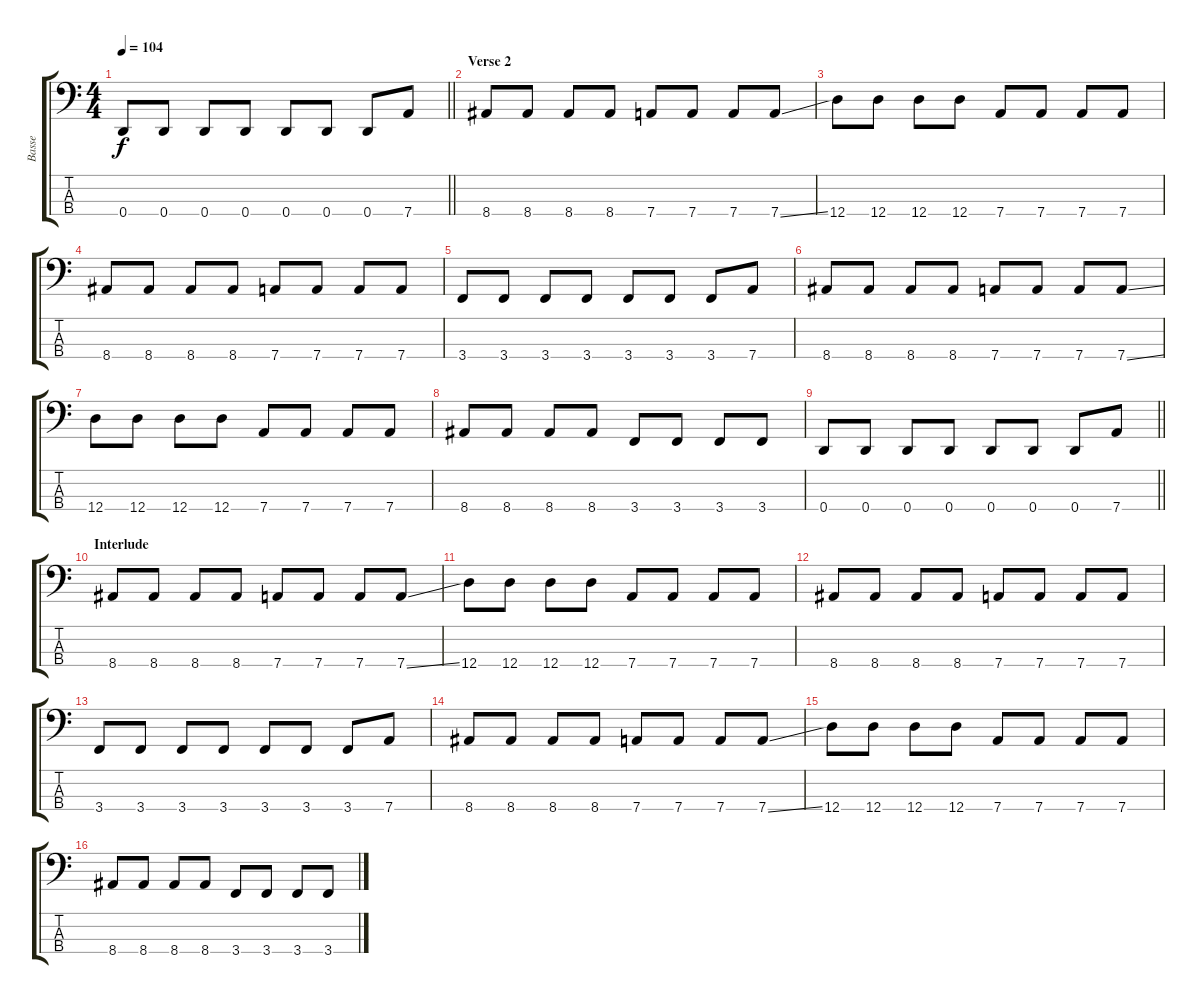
\track ("Basse" "Basse") {instrument electricbasspick}
\staff {score tabs}
\tuning (G2 D2 A1 D1) {hide}
\ts (4 4)
\tempo 104
\clef f4
\barLineRight lightlight
\ks c
0.4.8{dy f} 0.4.8 0.4.8 0.4.8 0.4.8 0.4.8 0.4.8 7.4.8 |
\section ("" "Verse 2")
8.4.8 8.4.8 8.4.8 8.4.8 7.4.8 7.4.8 7.4.8 7.4{ss}.8 |
12.4.8 12.4.8 12.4.8 12.4.8 7.4.8 7.4.8 7.4.8 7.4.8 |
8.4.8 8.4.8 8.4.8 8.4.8 7.4.8 7.4.8 7.4.8 7.4.8 |
3.4.8 3.4.8 3.4.8 3.4.8 3.4.8 3.4.8 3.4.8 7.4.8 |
8.4.8 8.4.8 8.4.8 8.4.8 7.4.8 7.4.8 7.4.8 7.4{ss}.8 |
12.4.8 12.4.8 12.4.8 12.4.8 7.4.8 7.4.8 7.4.8 7.4.8 |
8.4.8 8.4.8 8.4.8 8.4.8 3.4.8 3.4.8 3.4.8 3.4.8 |
\barLineRight lightlight
0.4.8 0.4.8 0.4.8 0.4.8 0.4.8 0.4.8 0.4.8 7.4.8 |
\section ("" "Interlude")
8.4.8 8.4.8 8.4.8 8.4.8 7.4.8 7.4.8 7.4.8 7.4{ss}.8 |
12.4.8 12.4.8 12.4.8 12.4.8 7.4.8 7.4.8 7.4.8 7.4.8 |
8.4.8 8.4.8 8.4.8 8.4.8 7.4.8 7.4.8 7.4.8 7.4.8 |
3.4.8 3.4.8 3.4.8 3.4.8 3.4.8 3.4.8 3.4.8 7.4.8 |
8.4.8 8.4.8 8.4.8 8.4.8 7.4.8 7.4.8 7.4.8 7.4{ss}.8 |
12.4.8 12.4.8 12.4.8 12.4.8 7.4.8 7.4.8 7.4.8 7.4.8 |
8.4.8 8.4.8 8.4.8 8.4.8 3.4.8 3.4.8 3.4.8 3.4.8
